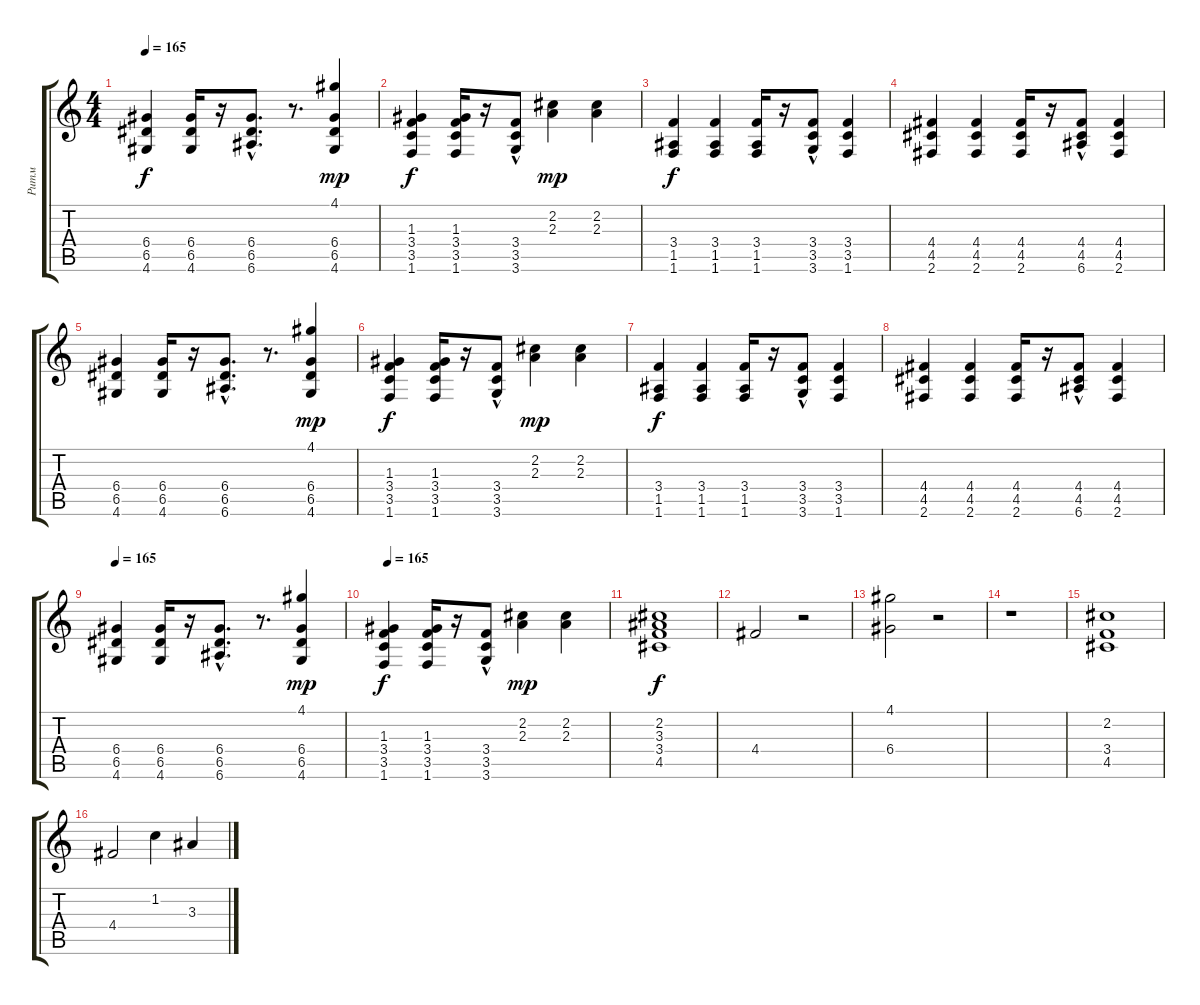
\track ("Ритм" "Ритм") {instrument overdrivenguitar}
\staff {score tabs}
\tuning (E4 B3 G3 D3 A2 E2) {hide}
\ts (4 4)
\tempo 165
\clef g2
\ks c
(6.4 6.5 4.6).4{dy f} (6.4 6.5 4.6).16 r.16 (6.4{hac} 6.5{hac} 6.6{hac}).8{d} r.8{d} (4.1 6.4 6.5 4.6).4{dy mp} |
(1.3 3.4 3.5 1.6).4{dy f} (1.3 3.4 3.5 1.6).16 r.16 (3.4 3.5 3.6{hac}).8 (2.2 2.3).4{dy mp} (2.2 2.3).4 |
(3.4 1.5 1.6).4{dy f} (3.4 1.5 1.6).4 (3.4 1.5 1.6).16 r.16 (3.4{hac} 3.5 3.6{hac}).8 (3.4 3.5 1.6).4 |
(4.4 4.5 2.6).4 (4.4 4.5 2.6).4 (4.4 4.5 2.6).16 r.16 (4.4 4.5{hac} 6.6{hac}).8 (4.4 4.5 2.6).4 |
(6.4 6.5 4.6).4 (6.4 6.5 4.6).16 r.16 (6.4{hac} 6.5{hac} 6.6{hac}).8{d} r.8{d} (4.1 6.4 6.5 4.6).4{dy mp} |
(1.3 3.4 3.5 1.6).4{dy f} (1.3 3.4 3.5 1.6).16 r.16 (3.4 3.5 3.6{hac}).8 (2.2 2.3).4{dy mp} (2.2 2.3).4 |
(3.4 1.5 1.6).4{dy f} (3.4 1.5 1.6).4 (3.4 1.5 1.6).16 r.16 (3.4{hac} 3.5 3.6{hac}).8 (3.4 3.5 1.6).4 |
(4.4 4.5 2.6).4 (4.4 4.5 2.6).4 (4.4 4.5 2.6).16 r.16 (4.4 4.5{hac} 6.6{hac}).8 (4.4 4.5 2.6).4 |
\tempo 165
(6.4 6.5 4.6).4 (6.4 6.5 4.6).16 r.16 (6.4{hac} 6.5{hac} 6.6{hac}).8{d} r.8{d} (4.1 6.4 6.5 4.6).4{dy mp} |
\tempo 165
(1.3 3.4 3.5 1.6).4{dy f} (1.3 3.4 3.5 1.6).16 r.16 (3.4 3.5 3.6{hac}).8 (2.2 2.3).4{dy mp} (2.2 2.3).4 |
(2.2 3.3 3.4 4.5).1{dy f} |
4.4.2 r.2 |
(4.1 6.4).2 r.2 |
r.1 |
(2.2 3.4 4.5).1 |
4.4.2 1.2.4 3.3.4
